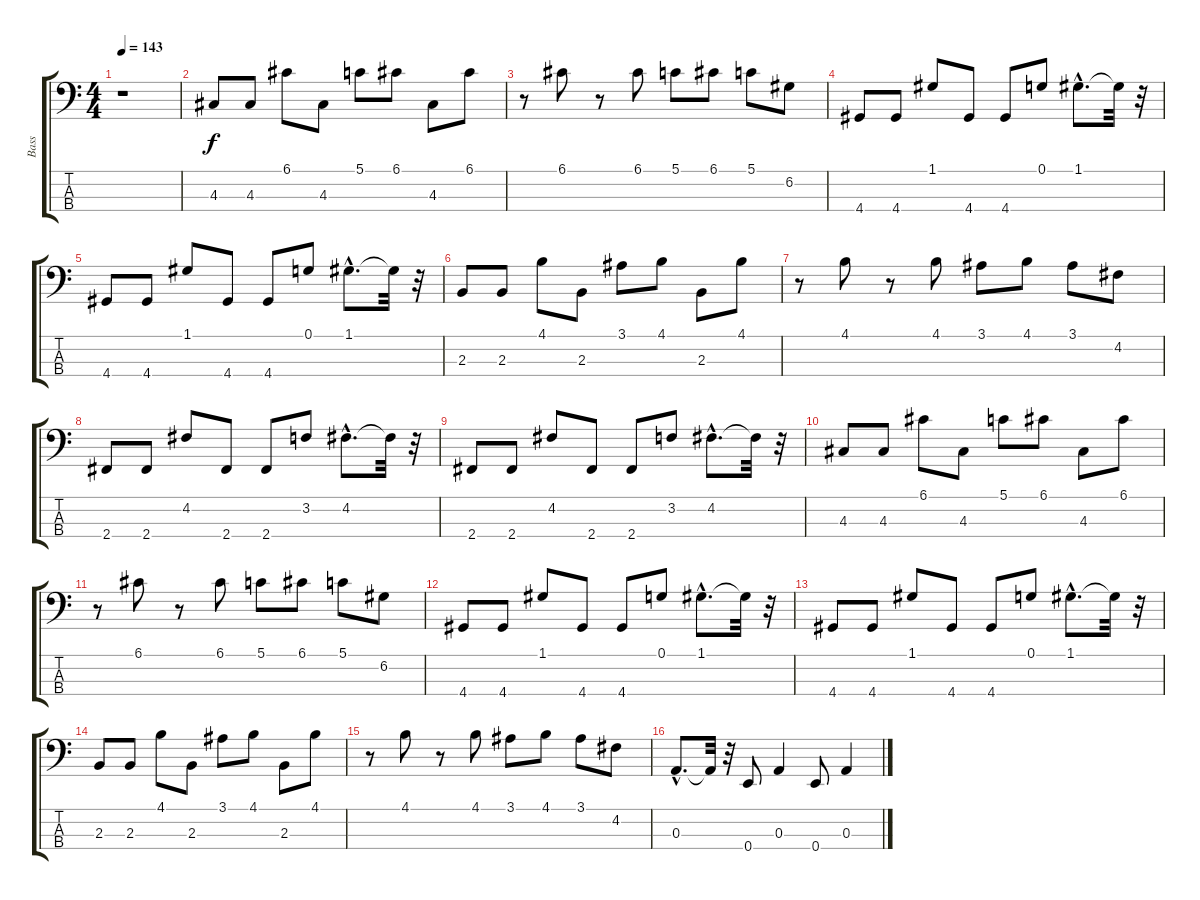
\track ("Bass" "Bass") {instrument electricbasspick}
\staff {score tabs}
\tuning (G2 D2 A1 E1) {hide}
\ts (4 4)
\tempo 143
\clef f4
\ks c
r.1{dy f instrument electricbasspick} |
4.3.8{volume 15} 4.3.8 6.1.8 4.3.8 5.1.8 6.1.8 4.3.8 6.1.8 |
r.8 6.1.8 r.8 6.1.8 5.1.8 6.1.8 5.1.8 6.2.8 |
4.4.8 4.4.8 1.1.8 4.4.8 4.4.8 0.1.8 1.1{hac}.8{d} 1.1{t}.32 r.32 |
4.4.8 4.4.8 1.1.8 4.4.8 4.4.8 0.1.8 1.1{hac}.8{d} 1.1{t}.32 r.32 |
2.3.8 2.3.8 4.1.8 2.3.8 3.1.8 4.1.8 2.3.8 4.1.8 |
r.8 4.1.8 r.8 4.1.8 3.1.8 4.1.8 3.1.8 4.2.8 |
2.4.8 2.4.8 4.2.8 2.4.8 2.4.8 3.2.8 4.2{hac}.8{d} 4.2{t}.32 r.32 |
2.4.8 2.4.8 4.2.8 2.4.8 2.4.8 3.2.8 4.2{hac}.8{d} 4.2{t}.32 r.32 |
4.3.8 4.3.8 6.1.8 4.3.8 5.1.8 6.1.8 4.3.8 6.1.8 |
r.8 6.1.8 r.8 6.1.8 5.1.8 6.1.8 5.1.8 6.2.8 |
4.4.8 4.4.8 1.1.8 4.4.8 4.4.8 0.1.8 1.1{hac}.8{d} 1.1{t}.32 r.32 |
4.4.8 4.4.8 1.1.8 4.4.8 4.4.8 0.1.8 1.1{hac}.8{d} 1.1{t}.32 r.32 |
2.3.8 2.3.8 4.1.8 2.3.8 3.1.8 4.1.8 2.3.8 4.1.8 |
r.8 4.1.8 r.8 4.1.8 3.1.8 4.1.8 3.1.8 4.2.8 |
0.3{hac}.8{d} 0.3{t}.32 r.32 0.4.8 0.3.4 0.4.8 0.3.4
